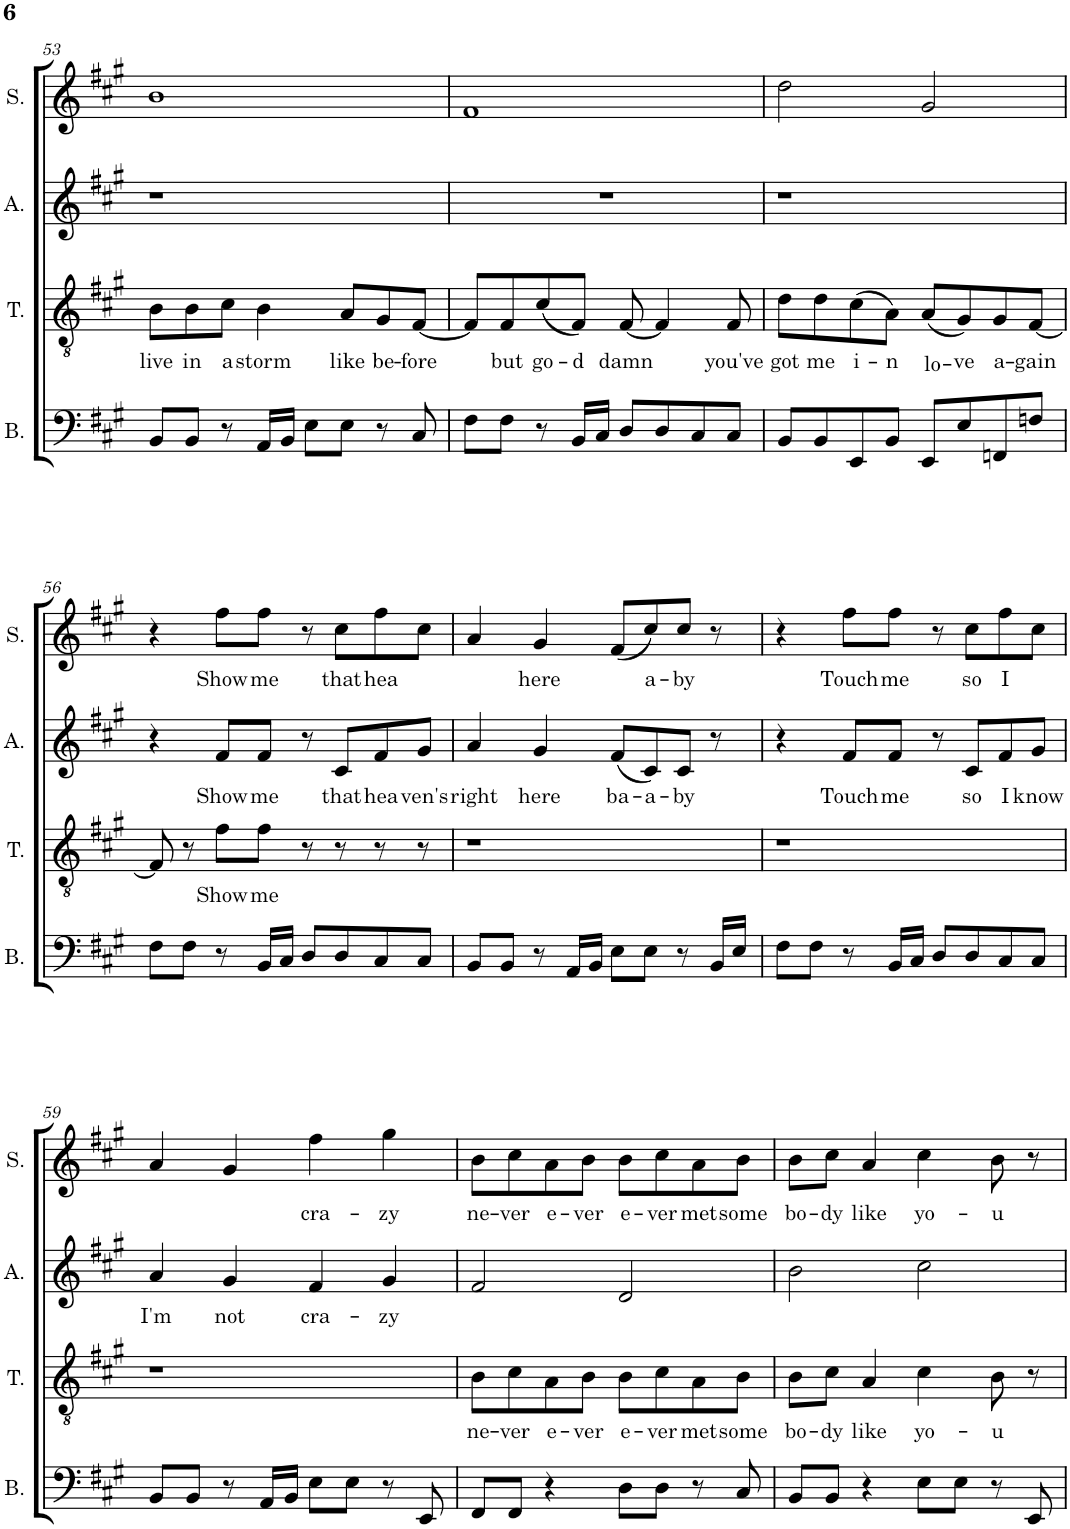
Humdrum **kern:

**kern	**kern	**text	**kern	**text	**kern	**text
*part4	*part3	*part3	*part2	*part2	*part1	*part1
*staff4	*staff3	*staff3	*staff2	*staff2	*staff1	*staff1
*I"Bass	*I"Tenor	*	*I"Alto	*	*I"Soprano	*
*I'B.	*I'T.	*	*I'A.	*	*I'S.	*
!!LO:PB:g=z
*clefF4	*clefGv2	*	*clefG2	*	*clefG2	*
*k[f#c#g#]	*k[f#c#g#]	*	*k[f#c#g#]	*	*k[f#c#g#]	*
*M4/4	*M4/4	*	*M4/4	*	*M4/4	*
=53	=53	=53	=53	=53	=53	=53
!	!	!LO:LY:b	!	!	!	!
8BB/L	8B\L	live	1r	.	1b	.
!	!	!LO:LY:b	!	!	!	!
8BB/J	8B\	in	.	.	.	.
!	!	!LO:LY:b	!	!	!	!
8r	8c#\J	a	.	.	.	.
!	!	!LO:LY:b	!	!	!	!
16AA/LL	4B\	storm	.	.	.	.
16BB/JJ	.	.	.	.	.	.
8E\L	.	.	.	.	.	.
!	!	!LO:LY:b	!	!	!	!
8E\J	8A/L	like	.	.	.	.
!	!	!LO:LY:b	!	!	!	!
8r	8G#/	be-	.	.	.	.
!	!	!LO:LY:b	!	!	!	!
8C#/	[8F#/J	-fore	.	.	.	.
=54	=54	=54	=54	=54	=54	=54
8F#\L	8F#/L]	.	1r	.	1f#	.
!	!	!LO:LY:b	!	!	!	!
8F#\J	8F#/	but	.	.	.	.
!	!	!LO:LY:b	!	!	!	!
8r	(8c#/	go-	.	.	.	.
!	!	!LO:LY:b	!	!	!	!
16BB/LL	8F#/J)	-d	.	.	.	.
16C#/JJ	.	.	.	.	.	.
!	!	!LO:LY:b	!	!	!	!
8D/L	[8F#/	damn	.	.	.	.
8D/	4F#/]	.	.	.	.	.
8C#/	.	.	.	.	.	.
!	!	!LO:LY:b	!	!	!	!
8C#/J	8F#/	you've	.	.	.	.
=55	=55	=55	=55	=55	=55	=55
!	!	!LO:LY:b	!	!	!	!
8BB/L	8d\L	got	1r	.	2dd\	.
!	!	!LO:LY:b	!	!	!	!
8BB/	8d\	me	.	.	.	.
!	!	!LO:LY:b	!	!	!	!
8EE/	(8c#\	i-	.	.	.	.
!	!	!LO:LY:b	!	!	!	!
8BB/J	8A\J)	-n	.	.	.	.
!	!	!LO:LY:b	!	!	!	!
8EE/L	(8A/L	lo-	.	.	2g#/	.
!	!	!LO:LY:b	!	!	!	!
8E/	8G#/)	-ve	.	.	.	.
!	!	!LO:LY:b	!	!	!	!
8FFn/	8G#/	-a-	.	.	.	.
!	!	!LO:LY:b	!	!	!	!
8Fn/J	[8F#/J	gain	.	.	.	.
!!LO:LB:g=z
=56	=56	=56	=56	=56	=56	=56
8F#\L	8F#/]	.	4r	.	4r	.
8F#\J	8r	.	.	.	.	.
!	!	!LO:LY:b	!	!LO:LY:b	!	!LO:LY:b
8r	8f#\L	Show	8f#/L	Show	8ff#\L	Show
!	!	!LO:LY:b	!	!LO:LY:b	!	!LO:LY:b
16BB/LL	8f#\J	me	8f#/J	me	8ff#\J	me
16C#/JJ	.	.	.	.	.	.
8D/L	8r	.	8r	.	8r	.
!	!	!	!	!LO:LY:b	!	!LO:LY:b
8D/	8r	.	8c#/L	that	8cc#\L	that
!	!	!	!	!LO:LY:b	!	!LO:LY:b
8C#/	8r	.	8f#/	hea	8ff#\	hea
!	!	!	!	!LO:LY:b	!	!
8C#/J	8r	.	8g#/J	ven's	8cc#\J	.
=57	=57	=57	=57	=57	=57	=57
!	!	!	!	!LO:LY:b	!	!
8BB/L	1r	.	4a/	right	4a/	.
8BB/J	.	.	.	.	.	.
!	!	!	!	!LO:LY:b	!	!LO:LY:b
8r	.	.	4g#/	here	4g#/	here
16AA/LL	.	.	.	.	.	.
16BB/JJ	.	.	.	.	.	.
!	!	!	!	!LO:LY:b	!	!
8E\L	.	.	(8f#/L	ba-	(8f#/L	.
!	!	!	!	!LO:LY:b	!	!LO:LY:b
8E\J	.	.	8c#/)	a-	8cc#/)	a-
!	!	!	!	!LO:LY:b	!	!LO:LY:b
8r	.	.	8c#/J	-by	8cc#/J	-by
16BB/LL	.	.	8r	.	8r	.
16E/JJ	.	.	.	.	.	.
=58	=58	=58	=58	=58	=58	=58
8F#\L	1r	.	4r	.	4r	.
8F#\J	.	.	.	.	.	.
!	!	!	!	!LO:LY:b	!	!LO:LY:b
8r	.	.	8f#/L	Touch	8ff#\L	Touch
!	!	!	!	!LO:LY:b	!	!LO:LY:b
16BB/LL	.	.	8f#/J	me	8ff#\J	me
16C#/JJ	.	.	.	.	.	.
8D/L	.	.	8r	.	8r	.
!	!	!	!	!LO:LY:b	!	!LO:LY:b
8D/	.	.	8c#/L	so	8cc#\L	so
!	!	!	!	!LO:LY:b	!	!LO:LY:b
8C#/	.	.	8f#/	I	8ff#\	I
!	!	!	!	!LO:LY:b	!	!
8C#/J	.	.	8g#/J	know	8cc#\J	.
!!LO:LB:g=z
=59	=59	=59	=59	=59	=59	=59
!	!	!	!	!LO:LY:b	!	!
8BB/L	1r	.	4a/	I'm	4a/	.
8BB/J	.	.	.	.	.	.
!	!	!	!	!LO:LY:b	!	!
8r	.	.	4g#/	not	4g#/	.
16AA/LL	.	.	.	.	.	.
16BB/JJ	.	.	.	.	.	.
!	!	!	!	!LO:LY:b	!	!LO:LY:b
8E\L	.	.	4f#/	cra-	4ff#\	cra-
8E\J	.	.	.	.	.	.
!	!	!	!	!LO:LY:b	!	!LO:LY:b
8r	.	.	4g#/	-zy	4gg#\	-zy
8EE/	.	.	.	.	.	.
=60	=60	=60	=60	=60	=60	=60
!	!	!LO:LY:b	!	!	!	!LO:LY:b
8FF#/L	8B\L	ne-	2f#/	.	8b\L	ne-
!	!	!LO:LY:b	!	!	!	!LO:LY:b
8FF#/J	8c#\	-ver	.	.	8cc#\	-ver
!	!	!LO:LY:b	!	!	!	!LO:LY:b
4r	8A\	e-	.	.	8a\	e-
!	!	!LO:LY:b	!	!	!	!LO:LY:b
.	8B\J	-ver	.	.	8b\J	-ver
!	!	!LO:LY:b	!	!	!	!LO:LY:b
8D\L	8B\L	e-	2d/	.	8b\L	e-
!	!	!LO:LY:b	!	!	!	!LO:LY:b
8D\J	8c#\	-ver	.	.	8cc#\	-ver
!	!	!LO:LY:b	!	!	!	!LO:LY:b
8r	8A\	met	.	.	8a\	met
!	!	!LO:LY:b	!	!	!	!LO:LY:b
8C#/	8B\J	some	.	.	8b\J	some
=61	=61	=61	=61	=61	=61	=61
!	!	!LO:LY:b	!	!	!	!LO:LY:b
8BB/L	8B\L	bo-	2b\	.	8b\L	bo-
!	!	!LO:LY:b	!	!	!	!LO:LY:b
8BB/J	8c#\J	-dy	.	.	8cc#\J	-dy
!	!	!LO:LY:b	!	!	!	!LO:LY:b
4r	4A/	like	.	.	4a/	like
!	!	!LO:LY:b	!	!	!	!LO:LY:b
8E\L	4c#\	yo-	2cc#\	.	4cc#\	yo-
8E\J	.	.	.	.	.	.
!	!	!LO:LY:b	!	!	!	!LO:LY:b
8r	8B\	-u	.	.	8b\	-u
8EE/	8r	.	.	.	8r	.
=	=	=	=	=	=	=
*-	*-	*-	*-	*-	*-	*-
